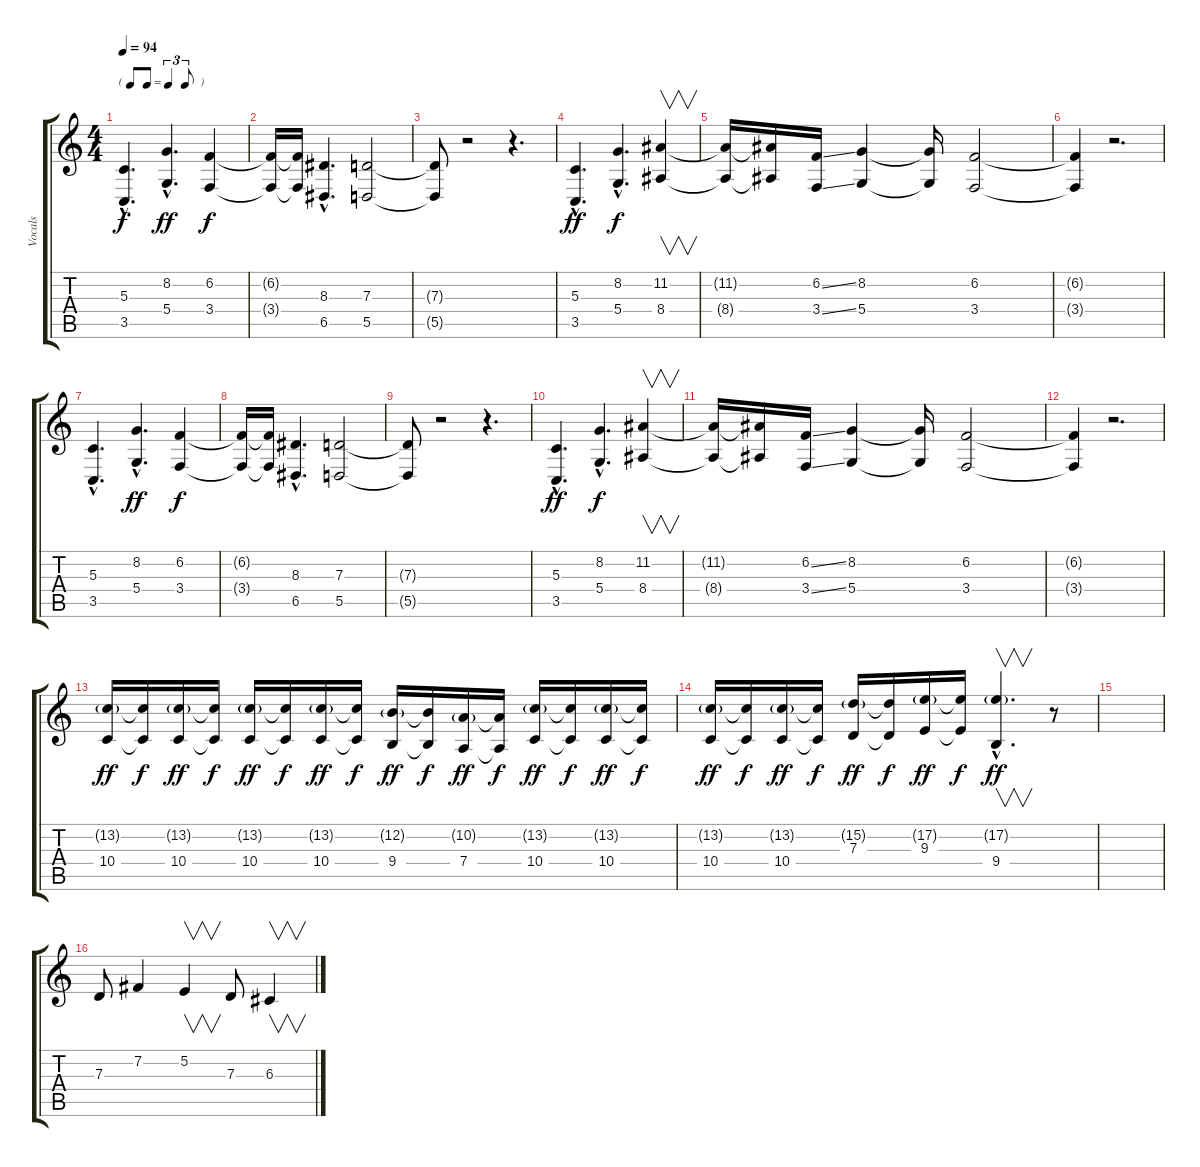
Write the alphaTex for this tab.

\track ("Vocals" "Vocals") {instrument voiceoohs}
\staff {score tabs}
\tuning (E4 B3 G3 D3 A2 E2) {hide}
\ts (4 4)
\tf triplet8th
\tempo 94
\clef g2
\ks c
(5.3{hac} 3.5{hac}).4{d dy f} (8.2{hac} 5.4{hac}).4{d dy ff} (6.2 3.4).4{dy f} |
(6.2{t} 3.4{t}).16 (6.2{t} 3.4{t}).16 (8.3{hac} 6.5{hac}).4{d} (7.3 5.5).2 |
(7.3{t} 5.5{t}).8 r.2 r.4{d} |
(5.3{hac} 3.5{hac}).4{d dy ff} (8.2{hac} 5.4{hac}).4{d dy f} (11.2 8.4).4{v} |
(11.2{t} 8.4{t}).16 (11.2{t} 8.4{t}).16 (6.2{ss} 3.4{ss}).16 (8.2 5.4).4 (8.2{t} 5.4{t}).16 (6.2 3.4).2 |
(6.2{t} 3.4{t}).4 r.2{d} |
(5.3{hac} 3.5{hac}).4{d} (8.2{hac} 5.4{hac}).4{d dy ff} (6.2 3.4).4{dy f} |
(6.2{t} 3.4{t}).16 (6.2{t} 3.4{t}).16 (8.3{hac} 6.5{hac}).4{d} (7.3 5.5).2 |
(7.3{t} 5.5{t}).8 r.2 r.4{d} |
(5.3{hac} 3.5{hac}).4{d dy ff} (8.2{hac} 5.4{hac}).4{d dy f} (11.2 8.4).4{v} |
(11.2{t} 8.4{t}).16 (11.2{t} 8.4{t}).16 (6.2{ss} 3.4{ss}).16 (8.2 5.4).4 (8.2{t} 5.4{t}).16 (6.2 3.4).2 |
(6.2{t} 3.4{t}).4 r.2{d} |
(13.2{g} 10.4).16{dy ff} (13.2{t} 10.4{t}).16{dy f} (13.2{g} 10.4).16{dy ff} (13.2{t} 10.4{t}).16{dy f} (13.2{g} 10.4).16{dy ff} (13.2{t} 10.4{t}).16{dy f} (13.2{g} 10.4).16{dy ff} (13.2{t} 10.4{t}).16{dy f} (12.2{g} 9.4).16{dy ff} (12.2{t} 9.4{t}).16{dy f} (10.2{g} 7.4).16{dy ff} (10.2{t} 7.4{t}).16{dy f} (13.2{g} 10.4).16{dy ff} (13.2{t} 10.4{t}).16{dy f} (13.2{g} 10.4).16{dy ff} (13.2{t} 10.4{t}).16{dy f} |
(13.2{g} 10.4).16{dy ff} (13.2{t} 10.4{t}).16{dy f} (13.2{g} 10.4).16{dy ff} (13.2{t} 10.4{t}).16{dy f} (15.2{g} 7.3).16{dy ff} (15.2{t} 7.3{t}).16{dy f} (17.2{g} 9.3).16{dy ff} (17.2{t} 9.3{t}).16{dy f} (17.2{g hac} 9.4{hac}).4{v d dy ff} r.8 |
|
7.3.8 7.2.4 5.2.4{v} 7.3.8 6.3.4{v}
